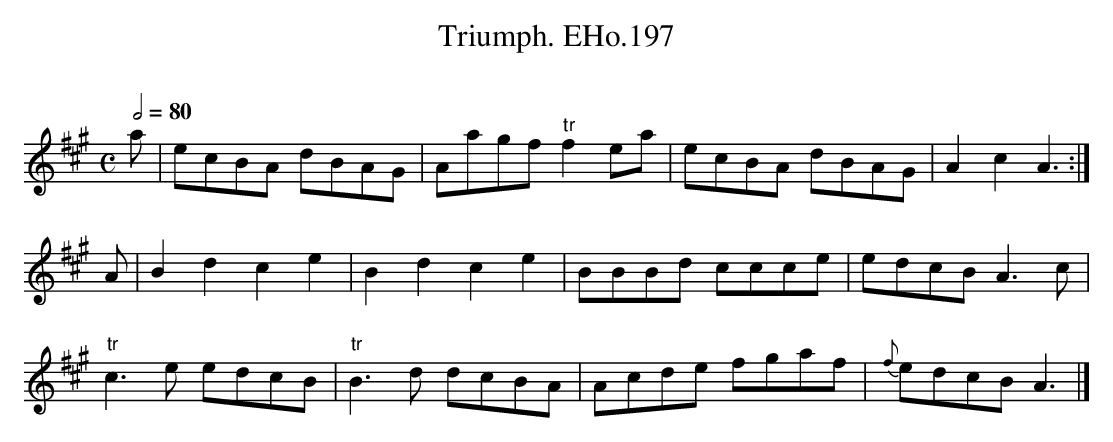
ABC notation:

X:1
T:Triumph. EHo.197
M:C
L:1/8
Q:1/2=80
O:
K:A
a | ecBA dBAG | Aagf "tr"f2ea | ecBA dBAG | A2c2A3 :|
A | B2d2c2e2 | B2d2c2e2 | BBBd ccce | edcB A3c |
"tr"c3e edcB | "tr"B3d dcBA | Acde fgaf | {f}edcB A3 |]
